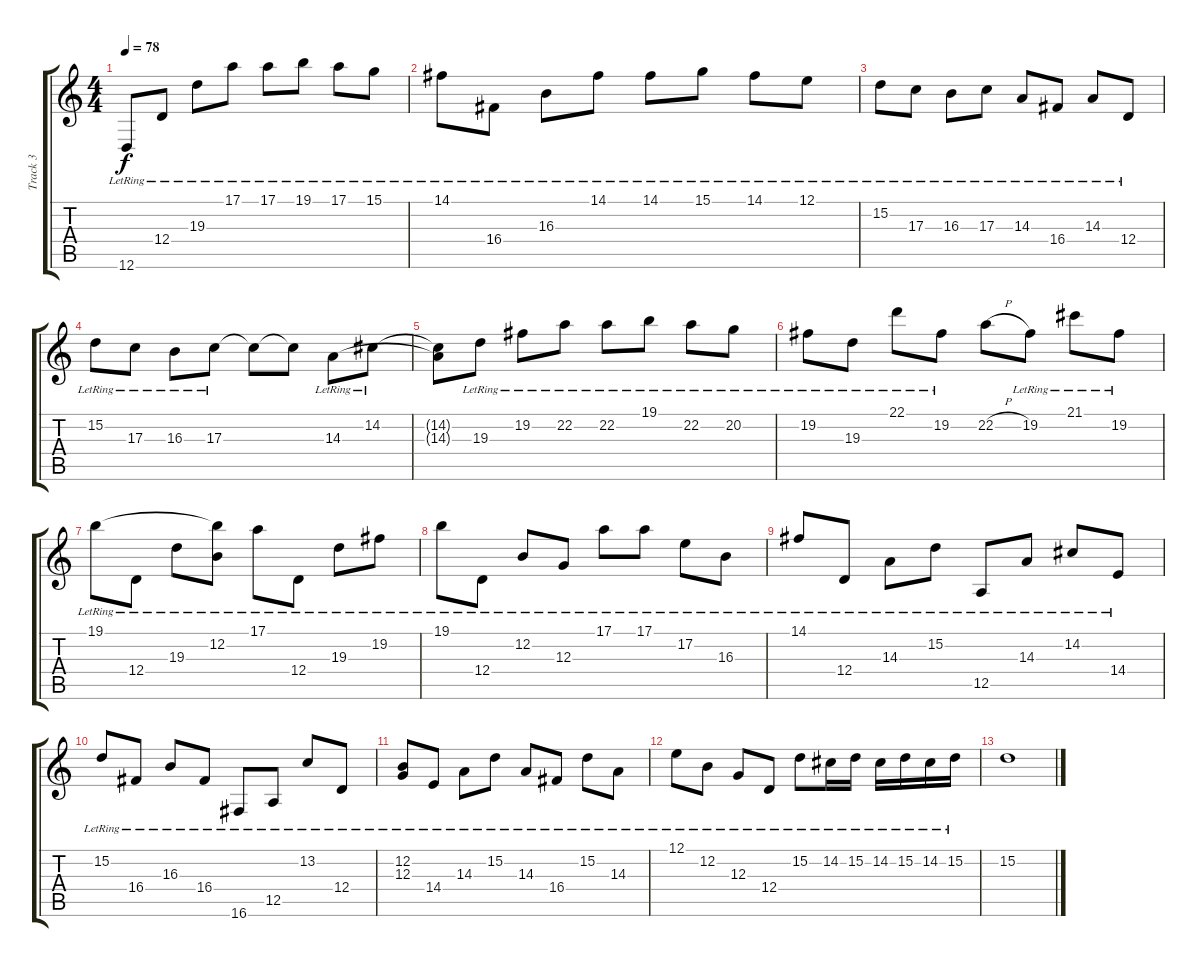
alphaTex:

\track ("Track 3" "Track 3") {instrument violin}
\staff {score tabs}
\tuning (E4 B3 G3 D3 A2 D2) {hide}
\ts (4 4)
\tempo 78
\clef g2
\ks c
12.6{lr}.8{dy f} 12.4{lr}.8 19.3{lr}.8 17.1{lr}.8 17.1{lr}.8 19.1{lr}.8 17.1{lr}.8 15.1{lr}.8 |
14.1{lr}.8 16.4{lr}.8 16.3{lr}.8 14.1{lr}.8 14.1{lr}.8 15.1{lr}.8 14.1{lr}.8 12.1{lr}.8 |
15.2{lr}.8 17.3{lr}.8 16.3{lr}.8 17.3{lr}.8 14.3{lr}.8 16.4{lr}.8 14.3{lr}.8 12.4{lr}.8 |
15.2{lr}.8 17.3{lr}.8 16.3{lr}.8 17.3{lr}.8 17.3{t}.8 17.3{t}.8 14.3{lr}.8 14.2{lr}.8 |
(14.2{t} 14.3{t}).8 19.3{lr}.8 19.2{lr}.8 22.2{lr}.8 22.2{lr}.8 19.1{lr}.8 22.2{lr}.8 20.2{lr}.8 |
19.2{lr}.8 19.3{lr}.8 22.1{lr}.8 19.2{lr}.8 22.2{h}.8 19.2{lr}.8 21.1{lr}.8 19.2{lr}.8 |
19.1{lr}.8 12.4{lr}.8 19.3{lr}.8 (19.1{t} 12.2{lr}).8 17.1{lr}.8 12.4{lr}.8 19.3{lr}.8 19.2{lr}.8 |
19.1{lr}.8 12.4{lr}.8 12.2{lr}.8 12.3{lr}.8 17.1{lr}.8 17.1{lr}.8 17.2{lr}.8 16.3{lr}.8 |
14.1{lr}.8 12.4{lr}.8 14.3{lr}.8 15.2{lr}.8 12.5{lr}.8 14.3{lr}.8 14.2{lr}.8 14.4{lr}.8 |
15.2{lr}.8 16.4{lr}.8 16.3{lr}.8 16.4{lr}.8 16.6{lr}.8 12.5{lr}.8 13.2{lr}.8 12.4{lr}.8 |
(12.2{lr} 12.3{lr}).8 14.4{lr}.8 14.3{lr}.8 15.2{lr}.8 14.3{lr}.8 16.4{lr}.8 15.2{lr}.8 14.3{lr}.8 |
12.1{lr}.8 12.2{lr}.8 12.3{lr}.8 12.4{lr}.8 15.2{lr}.8 14.2{lr}.16 15.2{lr}.16 14.2{lr}.16 15.2{lr}.16 14.2{lr}.16 15.2{lr}.16 |
15.2.1
